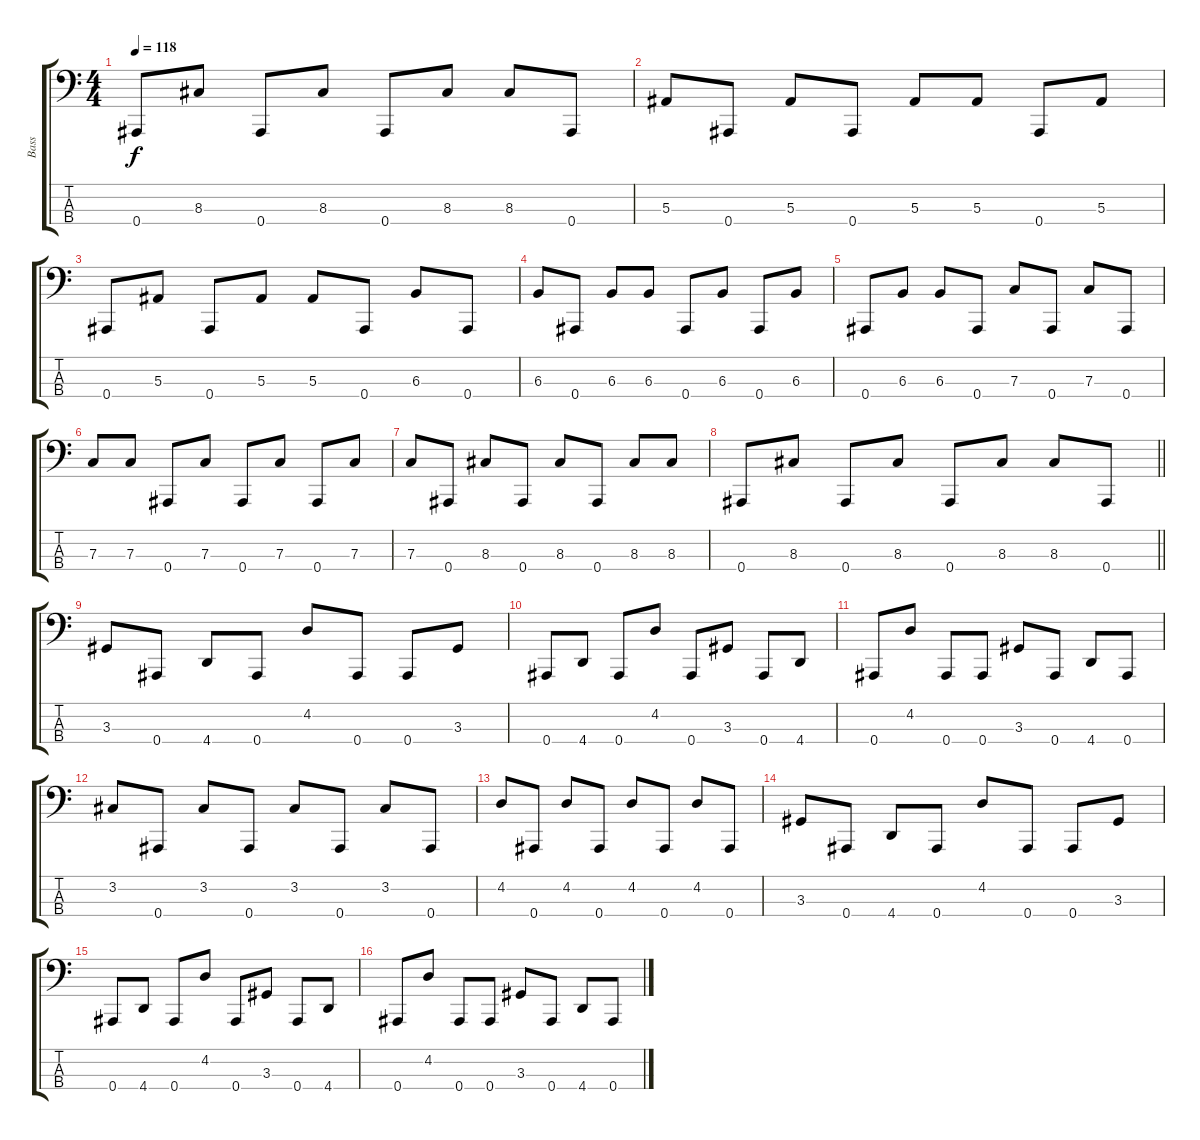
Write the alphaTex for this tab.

\track ("Bass" "Bass") {instrument electricbassfinger}
\staff {score tabs}
\tuning (F2 Bb1 F1 Bb0) {hide}
\ts (4 4)
\tempo 118
\clef f4
\ks c
0.4.8{dy f} 8.3.8 0.4.8 8.3.8 0.4.8 8.3.8 8.3.8 0.4.8 |
5.3.8 0.4.8 5.3.8 0.4.8 5.3.8 5.3.8 0.4.8 5.3.8 |
0.4.8 5.3.8 0.4.8 5.3.8 5.3.8 0.4.8 6.3.8 0.4.8 |
6.3.8 0.4.8 6.3.8 6.3.8 0.4.8 6.3.8 0.4.8 6.3.8 |
0.4.8 6.3.8 6.3.8 0.4.8 7.3.8 0.4.8 7.3.8 0.4.8 |
7.3.8 7.3.8 0.4.8 7.3.8 0.4.8 7.3.8 0.4.8 7.3.8 |
7.3.8 0.4.8 8.3.8 0.4.8 8.3.8 0.4.8 8.3.8 8.3.8 |
\barLineRight lightlight
0.4.8 8.3.8 0.4.8 8.3.8 0.4.8 8.3.8 8.3.8 0.4.8 |
3.3.8 0.4.8 4.4.8 0.4.8 4.2.8 0.4.8 0.4.8 3.3.8 |
0.4.8 4.4.8 0.4.8 4.2.8 0.4.8 3.3.8 0.4.8 4.4.8 |
0.4.8 4.2.8 0.4.8 0.4.8 3.3.8 0.4.8 4.4.8 0.4.8 |
3.2.8 0.4.8 3.2.8 0.4.8 3.2.8 0.4.8 3.2.8 0.4.8 |
4.2.8 0.4.8 4.2.8 0.4.8 4.2.8 0.4.8 4.2.8 0.4.8 |
3.3.8 0.4.8 4.4.8 0.4.8 4.2.8 0.4.8 0.4.8 3.3.8 |
0.4.8 4.4.8 0.4.8 4.2.8 0.4.8 3.3.8 0.4.8 4.4.8 |
0.4.8 4.2.8 0.4.8 0.4.8 3.3.8 0.4.8 4.4.8 0.4.8
